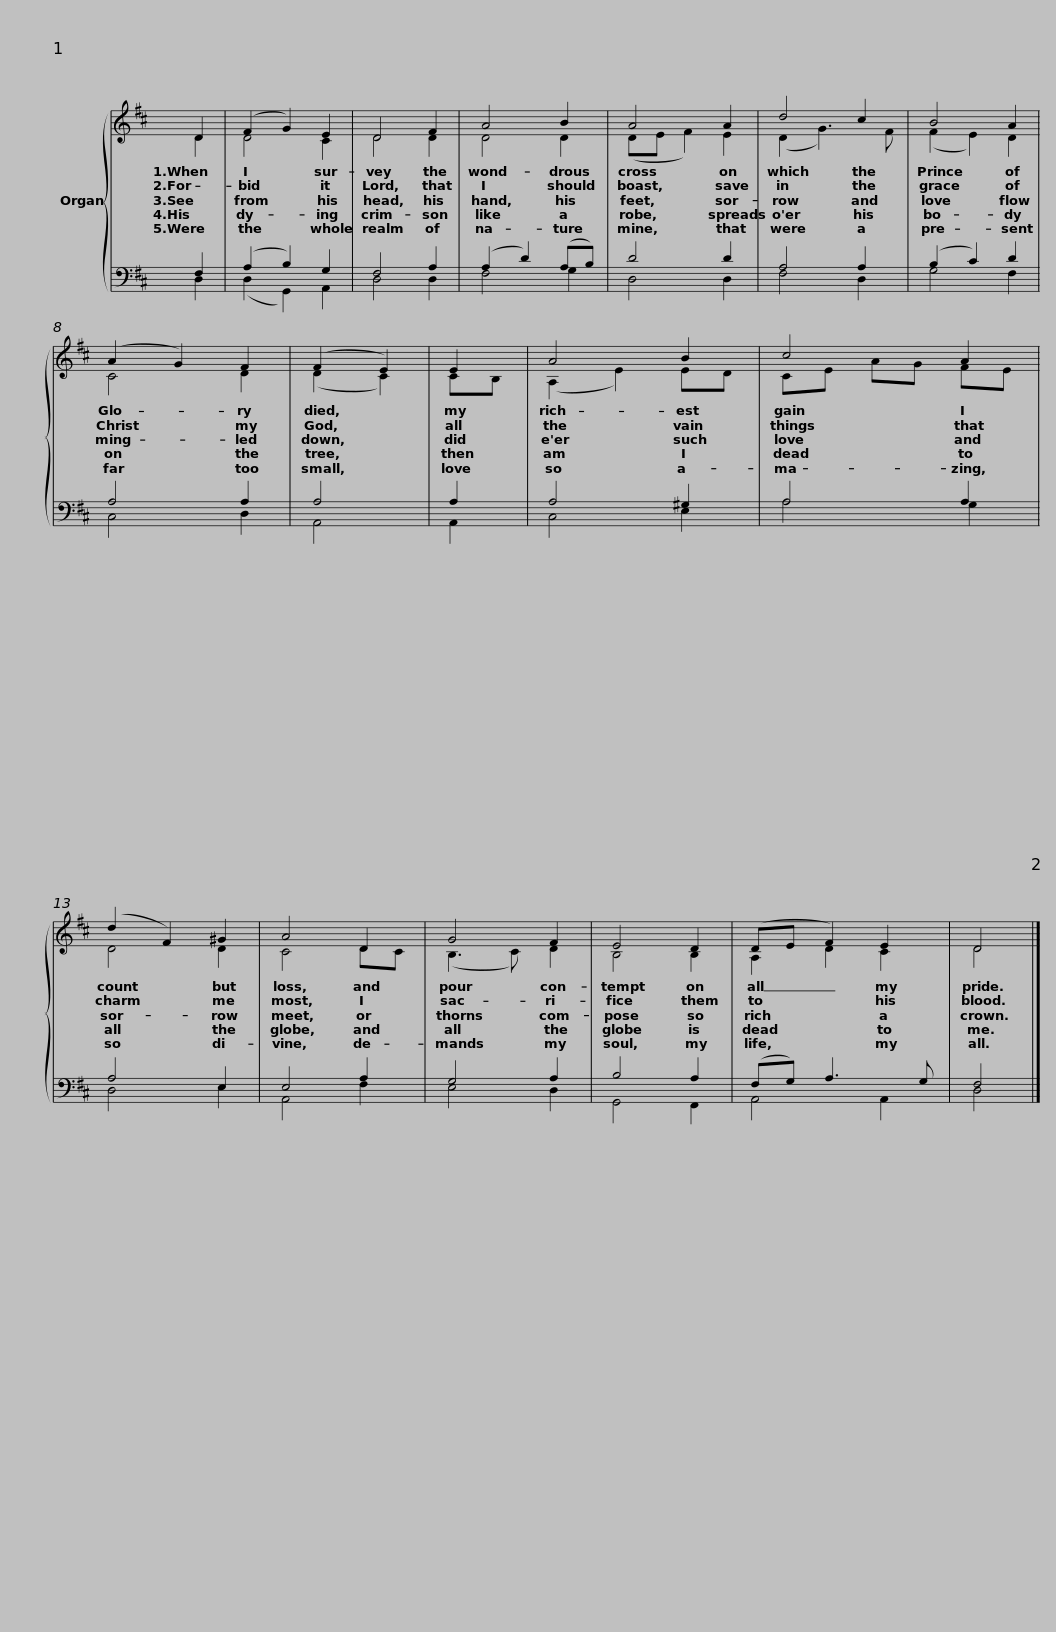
X:1
%%score { ( 1 2 ) | ( 3 4 ) }
L:1/8
M:none
I:linebreak $
K:D
V:1 treble
V:2 treble
V:3 bass
V:4 bass
V:1
 D2 | (F2 G2) E2 | D4 F2 | A4 B2 | A4 A2 |$ %5
 d4 c2 | B4 A2 | (A2 G2) F2 | (F2 E2) |$ E2 | %10
 A4 B2 | c4 A2 | (d2 F2) ^G2 | A4 D2 |$ G4 F2 | %15
 E4 D2 | (DE F2) E2 | D4 |] %18
V:2
 D2 | D4 C2 | D4 D2 | D4 D2 | (DE F2) E2 |$ %5
 (D2 G3) F | (F2 E2) D2 | C4 D2 | (D2 C2) |$ CB, | %10
 (A,2 E2) ED | CE AG FE | D4 D2 | C4 DC |$ (B,3 C) D2 | %15
 B,4 B,2 | A,2 D2 C2 | D4 |] %18
V:3
 F,2 | (A,2 B,2) G,2 | F,4 A,2 | (A,2 D2) (A,B,) | D4 D2 |$ %5
 A,4 A,2 | (B,2 C2) D2 | A,4 A,2 | A,4 |$ A,2 | %10
 A,4 ^G,2 | A,4 A,2 | A,4 E,2 | E,4 A,2 |$ G,4 A,2 | %15
 B,4 A,2 | (F,G,) A,3 G, | F,4 |] %18
V:4
 D,2 | (D,2 G,,2) A,,2 | D,4 D,2 | F,4 G,2 | D,4 D,2 |$ %5
 F,4 D,2 | G,4 F,2 | C,4 D,2 | A,,4 |$ A,,2 | %10
 C,4 E,2 | A,4 G,2 | D,4 E,2 | A,,4 F,2 |$ E,4 D,2 | %15
 G,,4 F,,2 | A,,4 A,,2 | D,4 |] %18
